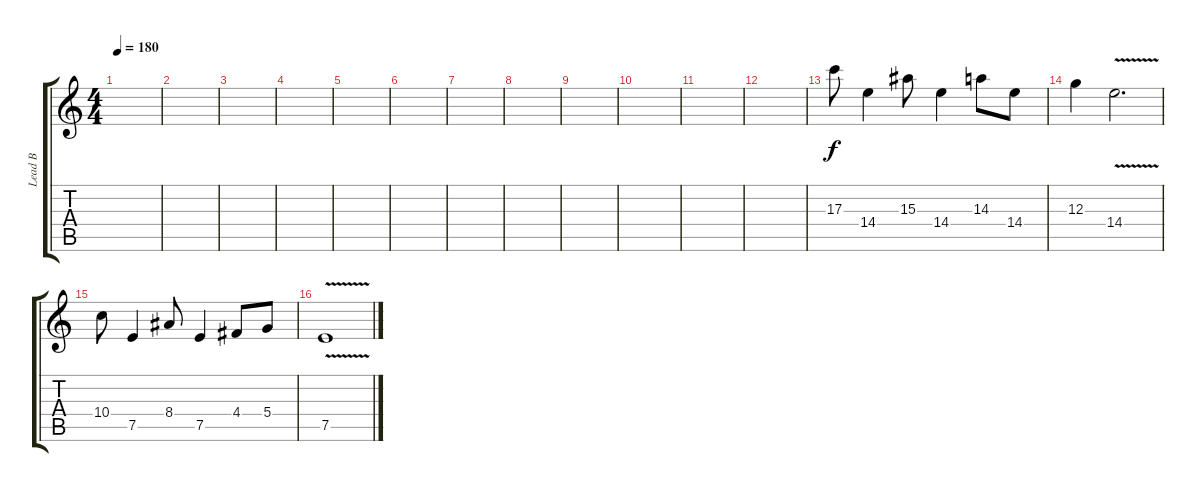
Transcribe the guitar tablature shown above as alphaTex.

\track ("Lead B" "Lead B") {instrument distortionguitar}
\staff {score tabs}
\tuning (E4 B3 G3 D3 A2 E2) {hide}
\ts (4 4)
\tempo 180
\clef g2
\ks c
|
|
|
|
|
|
|
|
|
|
|
|
17.3.8 14.4.4 15.3.8 14.4.4 14.3.8 14.4.8 |
12.3.4 14.4{v}.2{d} |
10.4.8 7.5.4 8.4.8 7.5.4 4.4.8 5.4.8 |
7.5{v}.1
